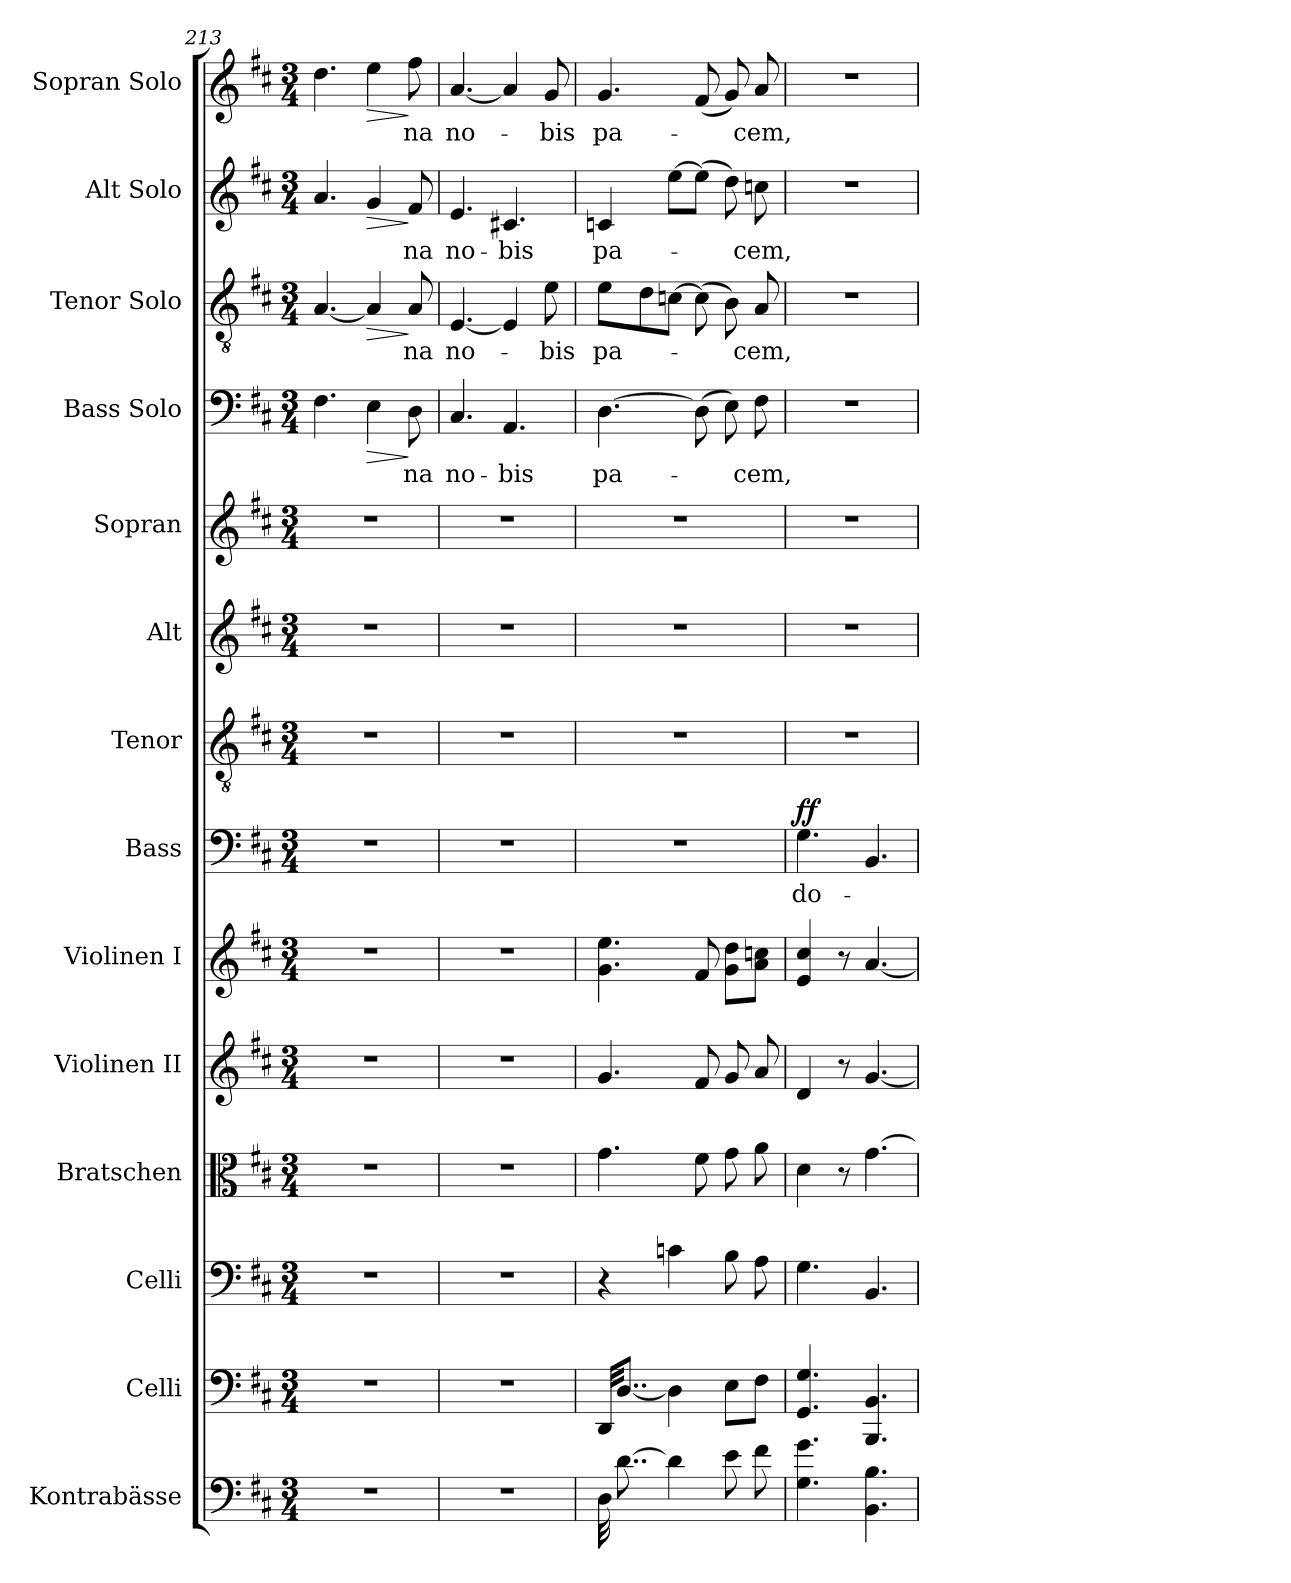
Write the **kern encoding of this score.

**kern	**kern	**kern	**kern	**kern	**kern	**kern	**text	**dynam	**kern	**kern	**kern	**kern	**text	**dynam	**kern	**text	**dynam	**kern	**text	**dynam	**kern	**text	**dynam
*part14	*part13	*part12	*part11	*part10	*part9	*part8	*part8	*part8	*part7	*part6	*part5	*part4	*part4	*part4	*part3	*part3	*part3	*part2	*part2	*part2	*part1	*part1	*part1
*staff14	*staff13	*staff12	*staff11	*staff10	*staff9	*staff8	*staff8	*staff8	*staff7	*staff6	*staff5	*staff4	*staff4	*staff4	*staff3	*staff3	*staff3	*staff2	*staff2	*staff2	*staff1	*staff1	*staff1
*I"Kontrabässe	*I"Celli	*I"Celli	*I"Bratschen	*I"Violinen II	*I"Violinen I	*I"Bass	*	*	*I"Tenor	*I"Alt	*I"Sopran	*I"Bass Solo	*	*	*I"Tenor Solo	*	*	*I"Alt Solo	*	*	*I"Sopran Solo	*	*
*	*I'Cl.	*	*	*	*I'Vl.	*I'B.	*	*	*I'T.	*I'A.	*I'S.	*I'B.S.	*	*	*I'T.S.	*	*	*I'A.S.	*	*	*I'S.S.	*	*
*clefF4	*clefF4	*clefF4	*clefC3	*clefG2	*clefG2	*clefF4	*	*	*clefGv2	*clefG2	*clefG2	*clefF4	*	*	*clefGv2	*	*	*clefG2	*	*	*clefG2	*	*
*ITrd7c12	*	*	*	*	*	*	*	*	*	*	*	*	*	*	*	*	*	*	*	*	*	*	*
*k[f#c#]	*k[f#c#]	*k[f#c#]	*k[f#c#]	*k[f#c#]	*k[f#c#]	*k[f#c#]	*	*	*k[f#c#]	*k[f#c#]	*k[f#c#]	*k[f#c#]	*	*	*k[f#c#]	*	*	*k[f#c#]	*	*	*k[f#c#]	*	*
*	*D:	*D:	*D:	*D:	*D:	*D:	*	*	*D:	*D:	*D:	*D:	*	*	*D:	*	*	*D:	*	*	*D:	*	*
*M3/4	*M3/4	*M3/4	*M3/4	*M3/4	*M3/4	*M3/4	*	*	*M3/4	*M3/4	*M3/4	*M3/4	*	*	*M3/4	*	*	*M3/4	*	*	*M3/4	*	*
=213	=213	=213	=213	=213	=213	=213	=213	=213	=213	=213	=213	=213	=213	=213	=213	=213	=213	=213	=213	=213	=213	=213	=213
2.r	2.r	2.r	2.r	2.r	2.r	2.r	.	.	2.r	2.r	2.r	4.F#\	.	.	[4.A/	.	.	4.a/	.	.	4.dd\	.	.
!	!	!	!	!	!	!	!	!	!	!	!	!	!	!LO:HP:b	!	!	!LO:HP:b	!	!	!LO:HP:b	!	!	!LO:HP:b
.	.	.	.	.	.	.	.	.	.	.	.	4E\	.	>	4A/]	.	>	4g/	.	>	4ee\	.	>
!	!	!	!	!	!	!	!	!	!	!	!	!	!LO:LY:b	!	!	!LO:LY:b	!	!	!LO:LY:b	!	!	!LO:LY:b	!
.	.	.	.	.	.	.	.	.	.	.	.	8D\	na	]	8A/	na	]	8f#/	na	]	8ff#\	na	]
=214	=214	=214	=214	=214	=214	=214	=214	=214	=214	=214	=214	=214	=214	=214	=214	=214	=214	=214	=214	=214	=214	=214	=214
!	!	!	!	!	!	!	!	!	!	!	!	!	!LO:LY:b	!	!	!LO:LY:b	!	!	!LO:LY:b	!	!	!LO:LY:b	!
2.r	2.r	2.r	2.r	2.r	2.r	2.r	.	.	2.r	2.r	2.r	4.C#/	-no-	.	[4.E/	-no-	.	4.e/	-no-	.	[4.a/	-no-	.
!	!	!	!	!	!	!	!	!	!	!	!	!	!LO:LY:b	!	!	!	!	!	!LO:LY:b	!	!	!	!
.	.	.	.	.	.	.	.	.	.	.	.	4.AA/	bis	.	4E/]	.	.	4.c#X/	bis	.	4a/]	.	.
!	!	!	!	!	!	!	!	!	!	!	!	!	!	!	!	!LO:LY:b	!	!	!	!	!	!LO:LY:b	!
.	.	.	.	.	.	.	.	.	.	.	.	.	.	.	8e\	bis	.	.	.	.	8g/	bis	.
=215	=215	=215	=215	=215	=215	=215	=215	=215	=215	=215	=215	=215	=215	=215	=215	=215	=215	=215	=215	=215	=215	=215	=215
!	!	!	!	!	!	!	!	!	!	!	!	!	!LO:LY:b	!	!	!LO:LY:b	!	!	!LO:LY:b	!	!	!LO:LY:b	!
32DD\	32DD/KKL	4r	4.g\	4.g/	4.g\ 4.ee\	2.r	.	.	2.r	2.r	2.r	[4.D\	-pa-	.	8e\L	-pa-	.	4cn/	-pa-	.	4.g/	-pa-	.
[8..D\	[8..D/J	.	.	.	.	.	.	.	.	.	.	.	.	.	.	.	.	.	.	.	.	.	.
.	.	.	.	.	.	.	.	.	.	.	.	.	.	.	8d\	.	.	.	.	.	.	.	.
4D\]	4D\]	4cn\	.	.	.	.	.	.	.	.	.	.	.	.	[8cn\J	.	.	[8ee\L	.	.	.	.	.
.	.	.	8f#\	8f#/	8f#/	.	.	.	.	.	.	(>8D\]	.	.	(>8c\]	.	.	(>8ee\J]	.	.	(<8f#/	.	.
8E\	8E\L	8B\	8g\	8g/	8g\ 8dd\L	.	.	.	.	.	.	8E\)	.	.	8B\)	.	.	8dd\)	.	.	8g/)	.	.
!	!	!	!	!	!	!	!	!	!	!	!	!	!LO:LY:b	!	!	!LO:LY:b	!	!	!LO:LY:b	!	!	!LO:LY:b	!
8F#\	8F#\J	8A\	8a\	8a/	8a\ 8ccn\J	.	.	.	.	.	.	8F#\	cem,	.	8A/	cem,	.	8ccn\	cem,	.	8a/	cem,	.
!!LO:PB:g=z
=216	=216	=216	=216	=216	=216	=216	=216	=216	=216	=216	=216	=216	=216	=216	=216	=216	=216	=216	=216	=216	=216	=216	=216
!!LO:REH:place=s1:a:fs=14:t=N
*	*	*	*	*	*	*	*	*	*	*	*	*	*	*	*	*	*	*	*	*	*MM100	*	*
!	!	!	!	!	!	!	!LO:LY:b	!LO:DY:a	!	!	!	!	!	!	!	!	!	!	!	!	!	!	!
4.GG\ 4.G\	4.GG/ 4.G/	4.G\	4d\	4d/	4e/ 4cc#/	4.G\	-do-	ff	2.r	2.r	2.r	2.r	.	.	2.r	.	.	2.r	.	.	2.r	.	.
.	.	.	8r	8r	8r	.	.	.	.	.	.	.	.	.	.	.	.	.	.	.	.	.	.
4.BBB\ 4.BB\	4.BBB/ 4.BB/	4.BB/	[4.g\	[4.g/	[4.a/	4.BB/	.	.	.	.	.	.	.	.	.	.	.	.	.	.	.	.	.
=	=	=	=	=	=	=	=	=	=	=	=	=	=	=	=	=	=	=	=	=	=	=	=
*-	*-	*-	*-	*-	*-	*-	*-	*-	*-	*-	*-	*-	*-	*-	*-	*-	*-	*-	*-	*-	*-	*-	*-
